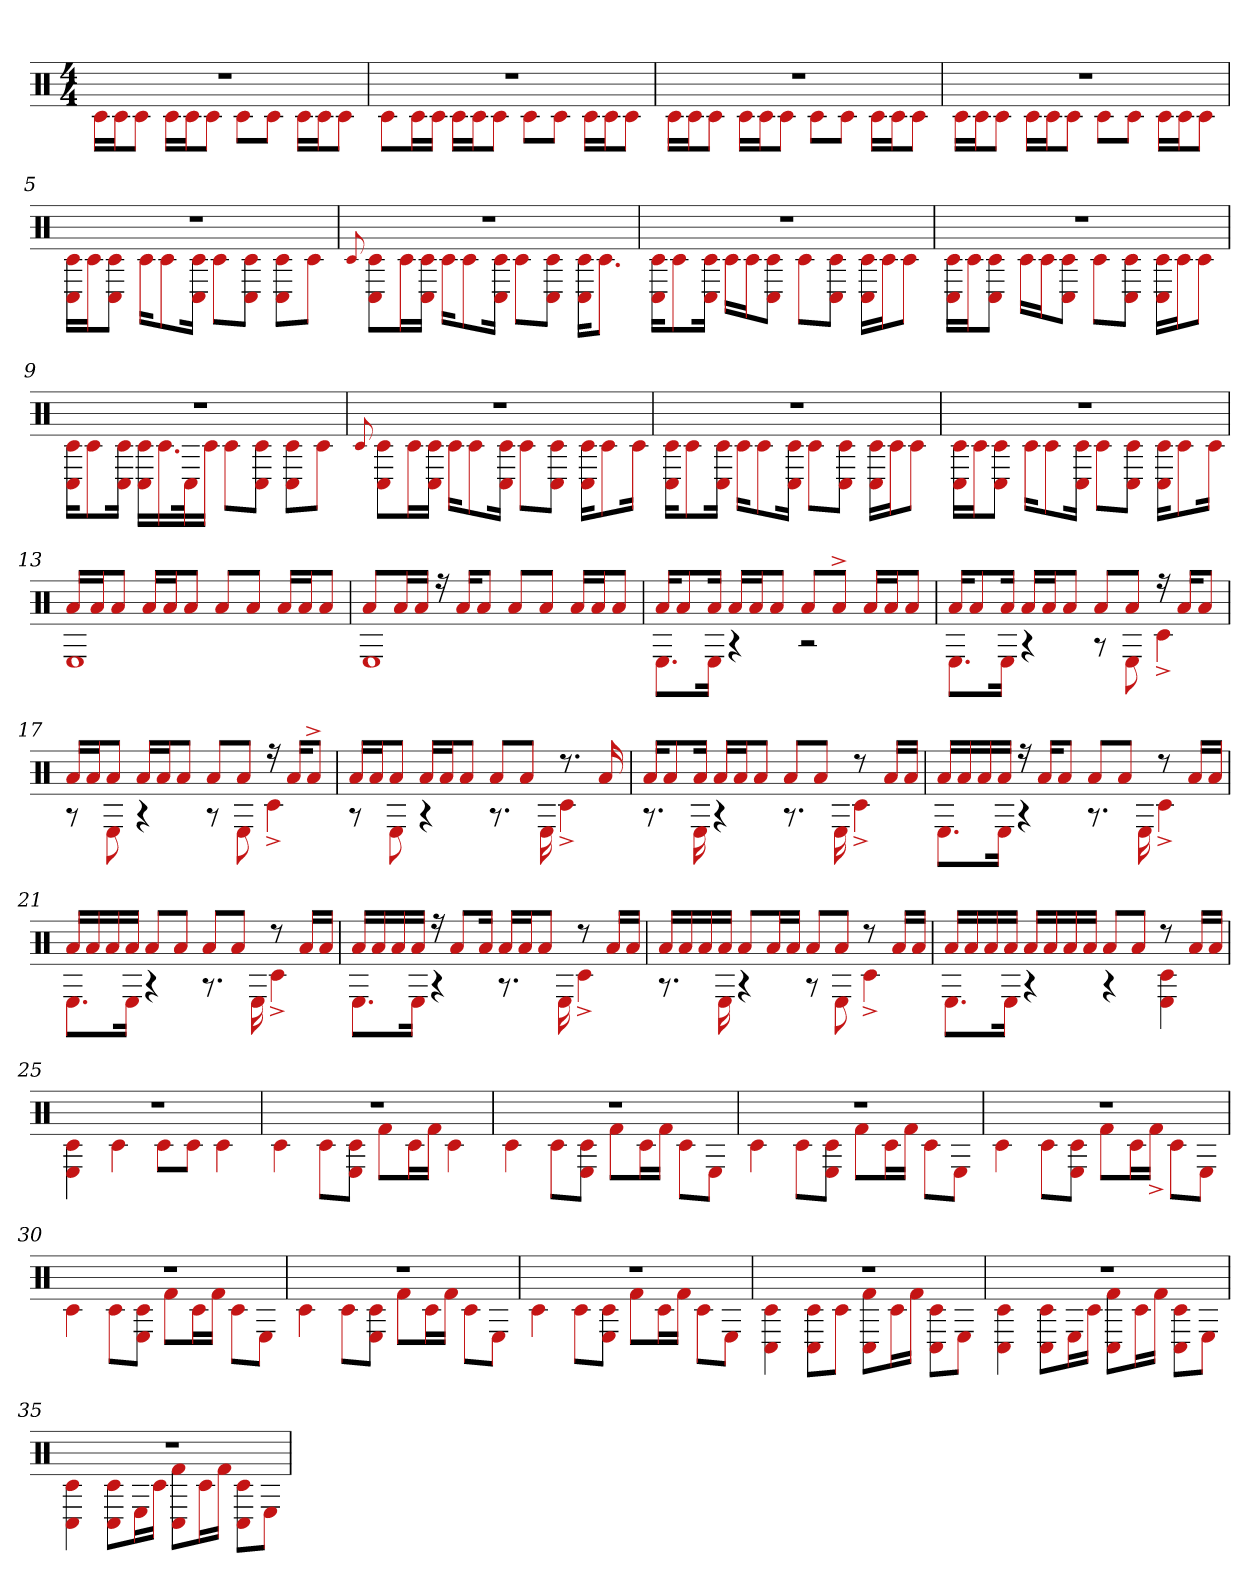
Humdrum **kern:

**kern
*part1
*staff1
*clefX
*k[]
*M4/4
=1
*^
1r	16c#LL
.	16c#J
.	8c#J
.	16c#LL
.	16c#J
.	8c#J
.	8c#L
.	8c#J
.	16c#LL
.	16c#J
.	8c#J
=2	=2
1r	8c#L
.	16c#L
.	16c#JJ
.	16c#LL
.	16c#J
.	8c#J
.	8c#L
.	8c#J
.	16c#LL
.	16c#J
.	8c#J
=3	=3
1r	16c#LL
.	16c#J
.	8c#J
.	16c#LL
.	16c#J
.	8c#J
.	8c#L
.	8c#J
.	16c#LL
.	16c#J
.	8c#J
=4	=4
1r	16c#LL
.	16c#J
.	8c#J
.	16c#LL
.	16c#J
.	8c#J
.	8c#L
.	8c#J
.	16c#LL
.	16c#J
.	8c#J
=5	=5
1r	16C# 16c#LL
.	16c#J
.	8C# 8c#J
.	16c#KL
.	8c#
.	16C# 16c#Jk
.	8c#L
.	8C# 8c#J
.	8C# 8c#L
.	8c#J
=6	=6
.	8qqc#
1r	8C# 8c#L
.	16c#L
.	16C# 16c#JJ
.	16c#KL
.	8c#
.	16C# 16c#Jk
.	8c#L
.	8C# 8c#J
.	16C# 16c#KL
.	8.c#J
=7	=7
1r	16C# 16c#KL
.	8c#
.	16C# 16c#Jk
.	16c#LL
.	16c#J
.	8C# 8c#J
.	8c#L
.	8C# 8c#J
.	16C# 16c#LL
.	16c#J
.	8c#J
=8	=8
1r	16C# 16c#LL
.	16c#J
.	8C# 8c#J
.	16c#LL
.	16c#J
.	8C# 8c#J
.	8c#L
.	8C# 8c#J
.	16C# 16c#LL
.	16c#J
.	8c#J
=9	=9
1r	16C# 16c#KL
.	8c#
.	16C# 16c#Jk
.	16c# 16C#LL
.	16.c#
.	32C#k
.	16c#JJ
.	8c#L
.	8c# 8C#J
.	8C# 8c#L
.	8c#J
=10	=10
.	8qqc#
1r	8C# 8c#L
.	16c#L
.	16C# 16c#JJ
.	16c#KL
.	8c#
.	16C# 16c#Jk
.	8c#L
.	8C# 8c#J
.	16C# 16c#KL
.	8c#
.	16c#Jk
=11	=11
1r	16C# 16c#KL
.	8c#
.	16C# 16c#Jk
.	16c#KL
.	8c#
.	16C# 16c#Jk
.	8c#L
.	8c# 8C#J
.	16C# 16c#LL
.	16c#J
.	8c#J
=12	=12
1r	16C# 16c#LL
.	16c#J
.	8C# 8c#J
.	16c#KL
.	8c#
.	16C# 16c#Jk
.	8c#L
.	8c# 8C#J
.	16C# 16c#KL
.	8c#
.	16c#Jk
=13	=13
16aLL	1E
16aJ	.
8aJ	.
16aLL	.
16aJ	.
8aJ	.
8aL	.
8aJ	.
16aLL	.
16aJ	.
8aJ	.
=14	=14
8aL	1E
16aL	.
16aJJ	.
16r	.
16aKL	.
8aJ	.
8aL	.
8aJ	.
16aLL	.
16aJ	.
8aJ	.
=15	=15
16aKL	8.EL
8a	.
16aJk	16EJk
16aLL	4r
16aJ	.
8aJ	.
8aL	2r
8a^J	.
16aLL	.
16aJ	.
8aJ	.
=16	=16
16aKL	8.EL
8a	.
16aJk	16EJk
16aLL	4r
16aJ	.
8aJ	.
8aL	8r
8aJ	8E
16r	4c#^
16aKL	.
8aJ	.
=17	=17
16aLL	8r
16aJ	.
8aJ	8E
16aLL	4r
16aJ	.
8aJ	.
8aL	8r
8aJ	8E
16r	4c#^
16aKL	.
8a^J	.
=18	=18
16aLL	8r
16aJ	.
8aJ	8E
16aLL	4r
16aJ	.
8aJ	.
8aL	8.r
8aJ	.
.	16E
8.r	4c#^
16a	.
=19	=19
16aKL	8.r
8a	.
16aJk	16E
16aLL	4r
16aJ	.
8aJ	.
8aL	8.r
8aJ	.
.	16E
8r	4c#^
16aLL	.
16aJJ	.
=20	=20
16aLL	8.EL
16a	.
16a	.
16aJJ	16EJk
16r	4r
16aKL	.
8aJ	.
8aL	8.r
8aJ	.
.	16E
8r	4c#^
16aLL	.
16aJJ	.
=21	=21
16aLL	8.EL
16a	.
16a	.
16aJJ	16EJk
8aL	4r
8aJ	.
8aL	8.r
8aJ	.
.	16E
8r	4c#^
16aLL	.
16aJJ	.
=22	=22
16aLL	8.EL
16a	.
16a	.
16aJJ	16EJk
16r	4r
8aL	.
16aJk	.
16aLL	8.r
16aJ	.
8aJ	.
.	16E
8r	4c#^
16aLL	.
16aJJ	.
=23	=23
16aLL	8.r
16a	.
16a	.
16aJJ	16E
8aL	4r
16aL	.
16aJJ	.
8aL	8r
8aJ	8E
8r	4c#^
16aLL	.
16aJJ	.
=24	=24
16aLL	8.EL
16a	.
16a	.
16aJJ	16EJk
16aLL	4r
16a	.
16a	.
16aJJ	.
8aL	4r
8aJ	.
8r	4E 4c#
16aLL	.
16aJJ	.
=25	=25
1r	4E 4c#
.	4c#
.	8c#L
.	8c#J
.	4c#
=26	=26
1r	4c#
.	8c#L
.	8E 8c#J
.	8f#L
.	16c#L
.	16f#JJ
.	4c#
=27	=27
1r	4c#
.	8c#L
.	8E 8c#J
.	8f#L
.	16c#L
.	16f#JJ
.	8c#L
.	8EJ
=28	=28
1r	4c#
.	8c#L
.	8E 8c#J
.	8f#L
.	16c#L
.	16f#JJ
.	8c#L
.	8EJ
=29	=29
1r	4c#
.	8c#L
.	8E 8c#J
.	8f#L
.	16c#L
.	16f#^JJ
.	8c#L
.	8EJ
=30	=30
1r	4c#
.	8c#L
.	8E 8c#J
.	8f#L
.	16c#L
.	16f#JJ
.	8c#L
.	8EJ
=31	=31
1r	4c#
.	8c#L
.	8E 8c#J
.	8f#L
.	16c#L
.	16f#JJ
.	8c#L
.	8EJ
=32	=32
1r	4c#
.	8c#L
.	8E 8c#J
.	8f#L
.	16c#L
.	16f#JJ
.	8c#L
.	8EJ
=33	=33
1r	4C# 4c#
.	8c# 8C#L
.	8c#J
.	8C# 8f#L
.	16c#L
.	16f#JJ
.	8c# 8C#L
.	8EJ
=34	=34
1r	4C# 4c#
.	8c# 8C#L
.	16EL
.	16c#JJ
.	8C# 8f#L
.	16c#L
.	16f#JJ
.	8C# 8c#L
.	8EJ
=35	=35
1r	4C# 4c#
.	8c# 8C#L
.	16EL
.	16c#JJ
.	8C# 8f#L
.	16c#L
.	16f#JJ
.	8C# 8c#L
.	8EJ
*v	*v
=
*-
